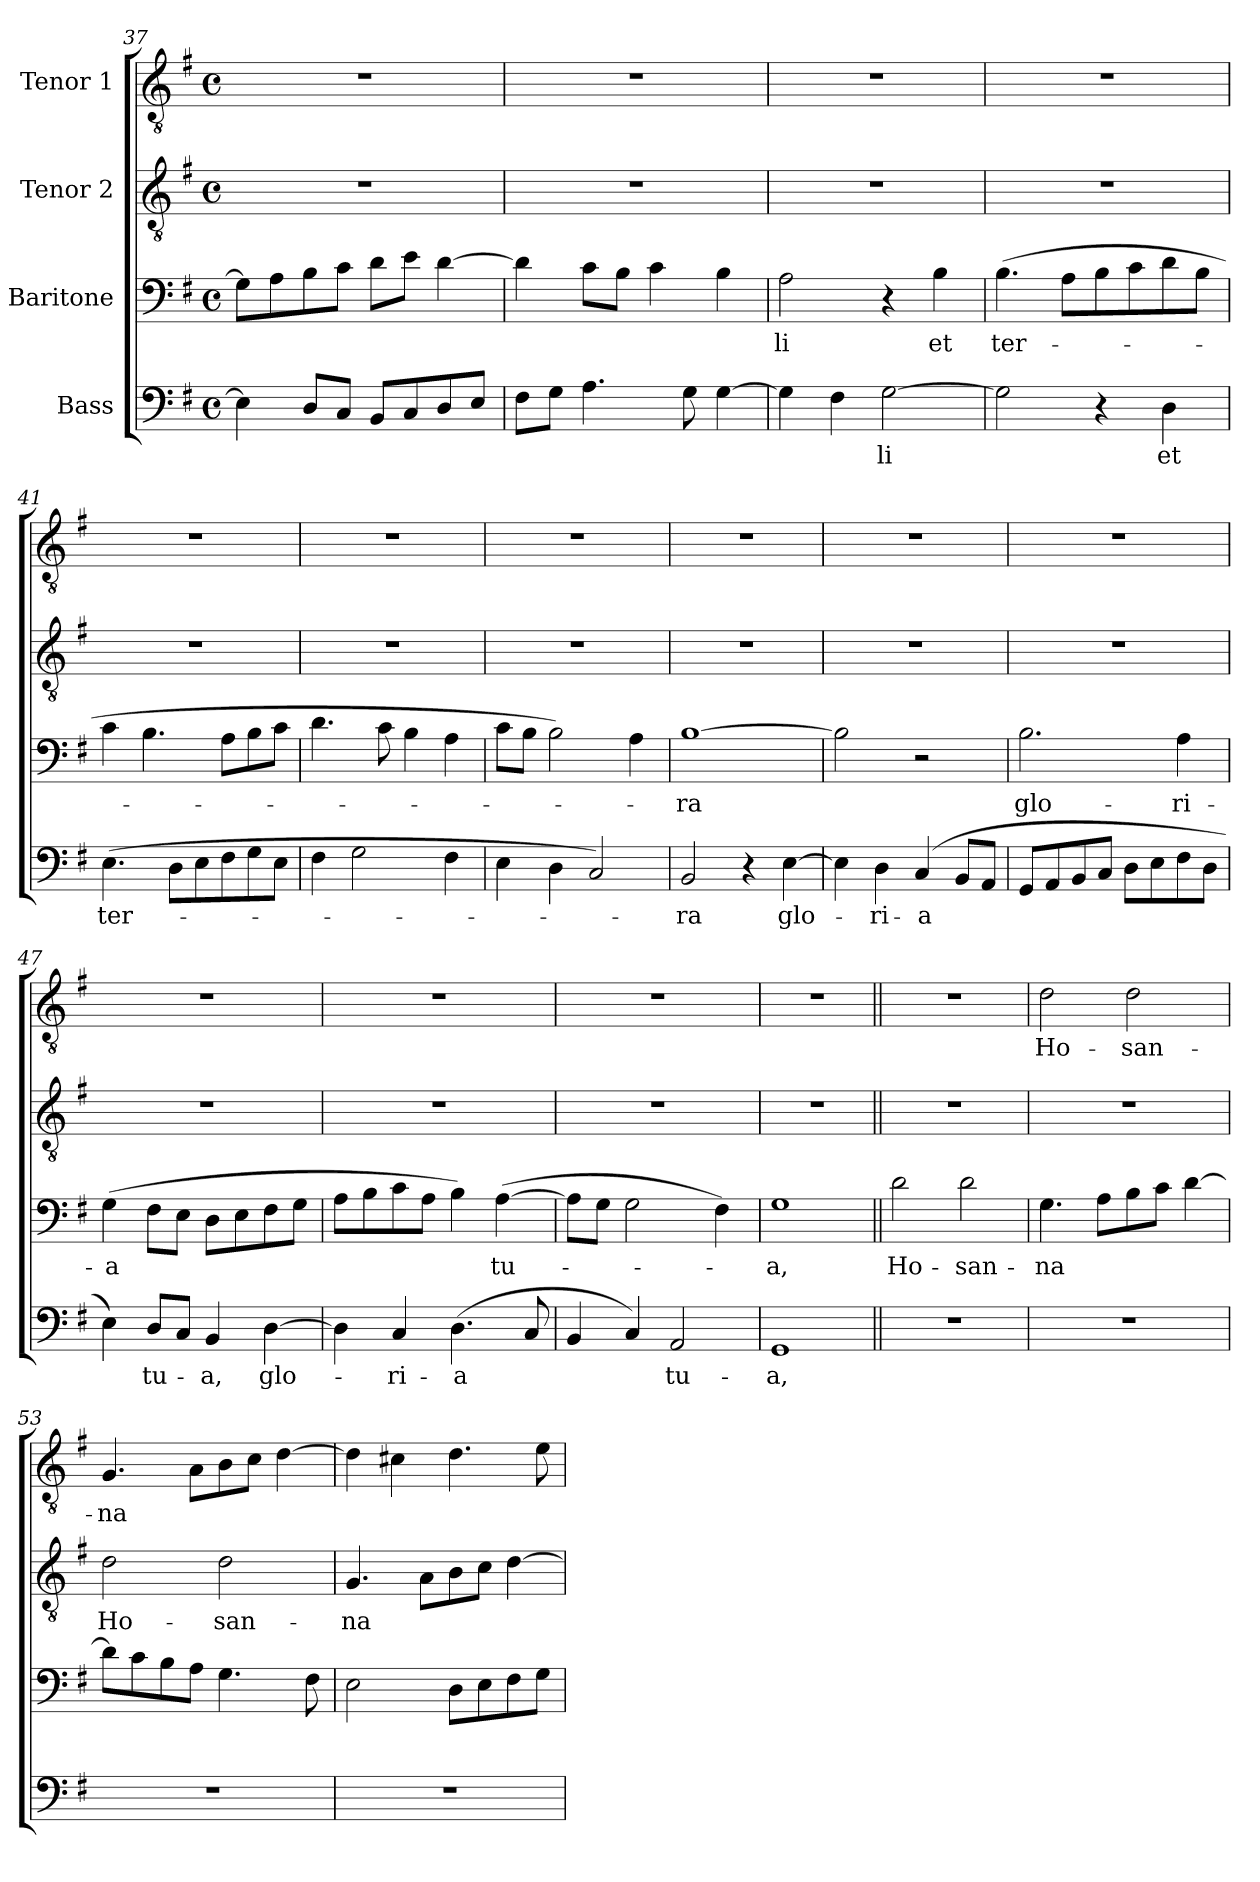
**kern	**text	**kern	**text	**kern	**text	**kern	**text
*part4	*part4	*part3	*part3	*part2	*part2	*part1	*part1
*staff4	*staff4	*staff3	*staff3	*staff2	*staff2	*staff1	*staff1
*I"Bass	*	*I"Baritone	*	*I"Tenor 2	*	*I"Tenor 1	*
!!LO:LB:g=z
*clefF4	*	*clefF4	*	*clefGv2	*	*clefGv2	*
*k[f#]	*	*k[f#]	*	*k[f#]	*	*k[f#]	*
*G:	*	*G:	*	*G:	*	*G:	*
*M4/4	*	*M4/4	*	*M4/4	*	*M4/4	*
*met(c)	*	*met(c)	*	*met(c)	*	*met(c)	*
=37	=37	=37	=37	=37	=37	=37	=37
4E\]	.	8G\L]	.	1r	.	1r	.
.	.	8A\	.	.	.	.	.
8D/L	.	8B\	.	.	.	.	.
8C/J	.	8c\J	.	.	.	.	.
8BB/L	.	8d\L	.	.	.	.	.
8C/	.	8e\J	.	.	.	.	.
8D/	.	[4d\	.	.	.	.	.
8E/J	.	.	.	.	.	.	.
=38	=38	=38	=38	=38	=38	=38	=38
8F#\L	.	4d\]	.	1r	.	1r	.
8G\J	.	.	.	.	.	.	.
4.A\	.	8c\L	.	.	.	.	.
.	.	8B\J	.	.	.	.	.
.	.	4c\	.	.	.	.	.
8G\	.	.	.	.	.	.	.
[4G\	.	4B\	.	.	.	.	.
=39	=39	=39	=39	=39	=39	=39	=39
4G\]	.	2A\	-li	1r	.	1r	.
4F#\	.	.	.	.	.	.	.
[2G\	-li	4r	.	.	.	.	.
.	.	4B\	et	.	.	.	.
=40	=40	=40	=40	=40	=40	=40	=40
2G\]	.	(4.B\	ter-	1r	.	1r	.
.	.	8A\L	.	.	.	.	.
4r	.	8B\	.	.	.	.	.
.	.	8c\	.	.	.	.	.
4D\	et	8d\	.	.	.	.	.
.	.	8B\J	.	.	.	.	.
=41	=41	=41	=41	=41	=41	=41	=41
(4.E\	ter-	4c\	.	1r	.	1r	.
.	.	4.B\	.	.	.	.	.
8D\L	.	.	.	.	.	.	.
8E\	.	.	.	.	.	.	.
8F#\	.	8A\L	.	.	.	.	.
8G\	.	8B\	.	.	.	.	.
8E\J	.	8c\J	.	.	.	.	.
=42	=42	=42	=42	=42	=42	=42	=42
4F#\	.	4.d\	.	1r	.	1r	.
2G\	.	.	.	.	.	.	.
.	.	8c\	.	.	.	.	.
.	.	4B\	.	.	.	.	.
4F#\	.	4A\	.	.	.	.	.
!!LO:LB:g=z
=43	=43	=43	=43	=43	=43	=43	=43
4E\	.	8c\L	.	1r	.	1r	.
.	.	8B\J	.	.	.	.	.
4D\	.	2B\)	.	.	.	.	.
2C/)	.	.	.	.	.	.	.
.	.	4A\	.	.	.	.	.
=44	=44	=44	=44	=44	=44	=44	=44
2BB/	-ra	[1B	-ra	1r	.	1r	.
4r	.	.	.	.	.	.	.
[4E\	glo-	.	.	.	.	.	.
=45	=45	=45	=45	=45	=45	=45	=45
4E\]	.	2B\]	.	1r	.	1r	.
4D\	-ri-	.	.	.	.	.	.
(4C/	-a	2r	.	.	.	.	.
8BB/L	.	.	.	.	.	.	.
8AA/J	.	.	.	.	.	.	.
=46	=46	=46	=46	=46	=46	=46	=46
8GG/L	.	2.B\	glo-	1r	.	1r	.
8AA/	.	.	.	.	.	.	.
8BB/	.	.	.	.	.	.	.
8C/J	.	.	.	.	.	.	.
8D\L	.	.	.	.	.	.	.
8E\	.	.	.	.	.	.	.
8F#\	.	4A\	-ri-	.	.	.	.
8D\J	.	.	.	.	.	.	.
=47	=47	=47	=47	=47	=47	=47	=47
4E\)	.	(4G\	-a	1r	.	1r	.
8D/L	tu-	8F#\L	.	.	.	.	.
8C/J	.	8E\J	.	.	.	.	.
4BB/	-a,	8D\L	.	.	.	.	.
.	.	8E\	.	.	.	.	.
[4D\	glo-	8F#\	.	.	.	.	.
.	.	8G\J	.	.	.	.	.
=48	=48	=48	=48	=48	=48	=48	=48
4D\]	.	8A\L	.	1r	.	1r	.
.	.	8B\	.	.	.	.	.
4C/	-ri-	8c\	.	.	.	.	.
.	.	8A\J	.	.	.	.	.
(4.D\	-a	4B\)	.	.	.	.	.
.	.	([4A\	tu-	.	.	.	.
8C/	.	.	.	.	.	.	.
!!LO:PB:g=z
=49	=49	=49	=49	=49	=49	=49	=49
4BB/	.	8A\L]	.	1r	.	1r	.
.	.	8G\J	.	.	.	.	.
4C/)	.	2G\	.	.	.	.	.
2AA/	tu-	.	.	.	.	.	.
.	.	4F#\)	.	.	.	.	.
=50	=50	=50	=50	=50	=50	=50	=50
1GG	-a,	1G	-a,	1r	.	1r	.
=51||	=51||	=51||	=51||	=51||	=51||	=51||	=51||
1r	.	2d\	Ho-	1r	.	1r	.
.	.	2d\	-san-	.	.	.	.
=52	=52	=52	=52	=52	=52	=52	=52
1r	.	4.G\	-na	1r	.	2d\	Ho-
.	.	8A\L	.	.	.	.	.
.	.	8B\	.	.	.	2d\	-san-
.	.	8c\J	.	.	.	.	.
.	.	[4d\	.	.	.	.	.
=53	=53	=53	=53	=53	=53	=53	=53
1r	.	8d\L]	.	2d\	Ho-	4.G/	-na
.	.	8c\	.	.	.	.	.
.	.	8B\	.	.	.	.	.
.	.	8A\J	.	.	.	8A\L	.
.	.	4.G\	.	2d\	-san-	8B\	.
.	.	.	.	.	.	8c\J	.
.	.	.	.	.	.	[4d\	.
.	.	8F#\	.	.	.	.	.
=54	=54	=54	=54	=54	=54	=54	=54
1r	.	2E\	.	4.G/	-na	4d\]	.
.	.	.	.	.	.	4c#X\	.
.	.	.	.	8A\L	.	.	.
.	.	8D\L	.	8B\	.	4.d\	.
.	.	8E\	.	8c\J	.	.	.
.	.	8F#\	.	[4d\	.	.	.
.	.	8G\J	.	.	.	8e\	.
=	=	=	=	=	=	=	=
*-	*-	*-	*-	*-	*-	*-	*-
